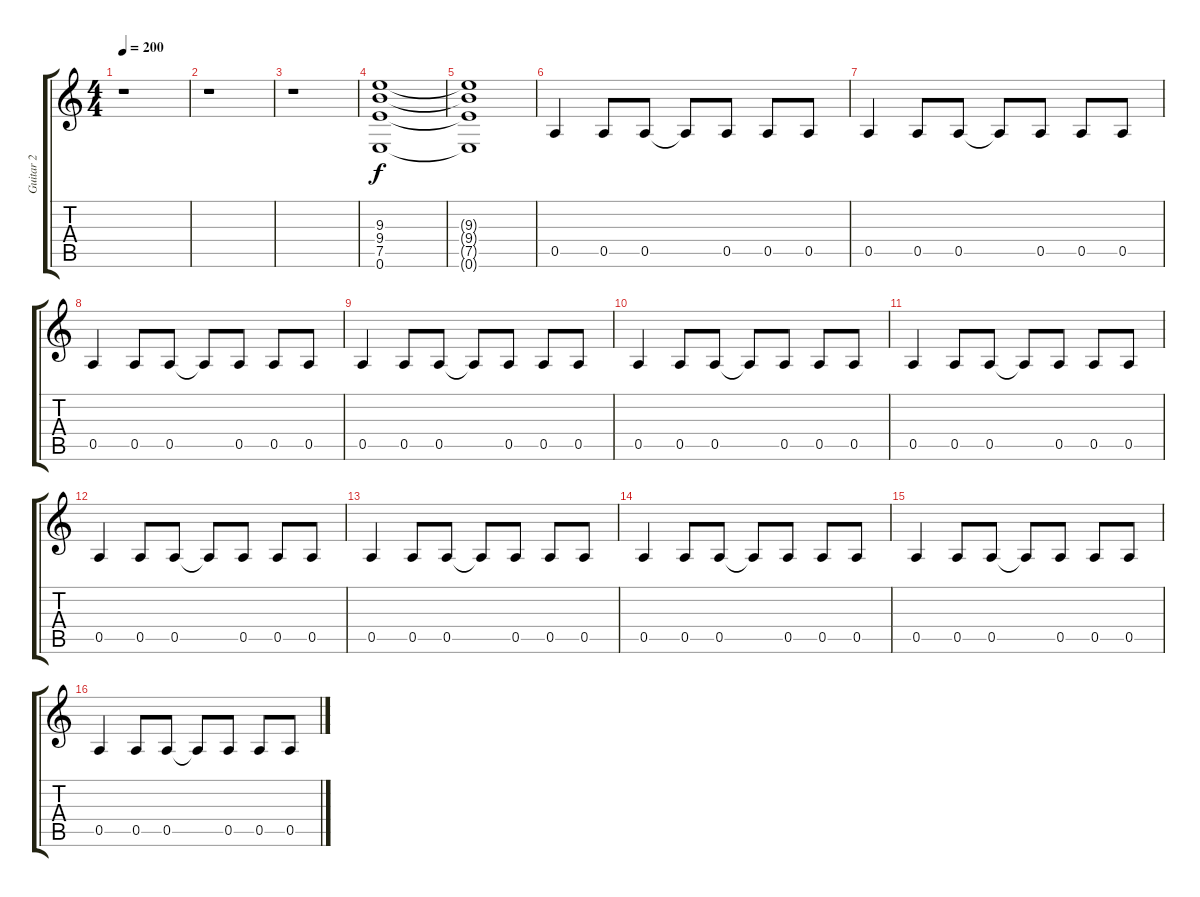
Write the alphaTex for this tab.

\track ("Guitar 2" "Guitar 2") {instrument distortionguitar}
\staff {score tabs}
\tuning (E4 B3 G3 D3 A2 E2) {hide}
\ts (4 4)
\tempo 200
\clef g2
\ks c
r.1{dy f} |
r.1 |
r.1 |
(9.3 9.4 7.5 0.6).1 |
(9.3{t} 9.4{t} 7.5{t} 0.6{t}).1 |
0.5.4 0.5.8 0.5.8 0.5{t}.8 0.5.8 0.5.8 0.5.8 |
0.5.4 0.5.8 0.5.8 0.5{t}.8 0.5.8 0.5.8 0.5.8 |
0.5.4 0.5.8 0.5.8 0.5{t}.8 0.5.8 0.5.8 0.5.8 |
0.5.4 0.5.8 0.5.8 0.5{t}.8 0.5.8 0.5.8 0.5.8 |
0.5.4 0.5.8 0.5.8 0.5{t}.8 0.5.8 0.5.8 0.5.8 |
0.5.4 0.5.8 0.5.8 0.5{t}.8 0.5.8 0.5.8 0.5.8 |
0.5.4 0.5.8 0.5.8 0.5{t}.8 0.5.8 0.5.8 0.5.8 |
0.5.4 0.5.8 0.5.8 0.5{t}.8 0.5.8 0.5.8 0.5.8 |
0.5.4 0.5.8 0.5.8 0.5{t}.8 0.5.8 0.5.8 0.5.8 |
0.5.4 0.5.8 0.5.8 0.5{t}.8 0.5.8 0.5.8 0.5.8 |
0.5.4 0.5.8 0.5.8 0.5{t}.8 0.5.8 0.5.8 0.5.8
